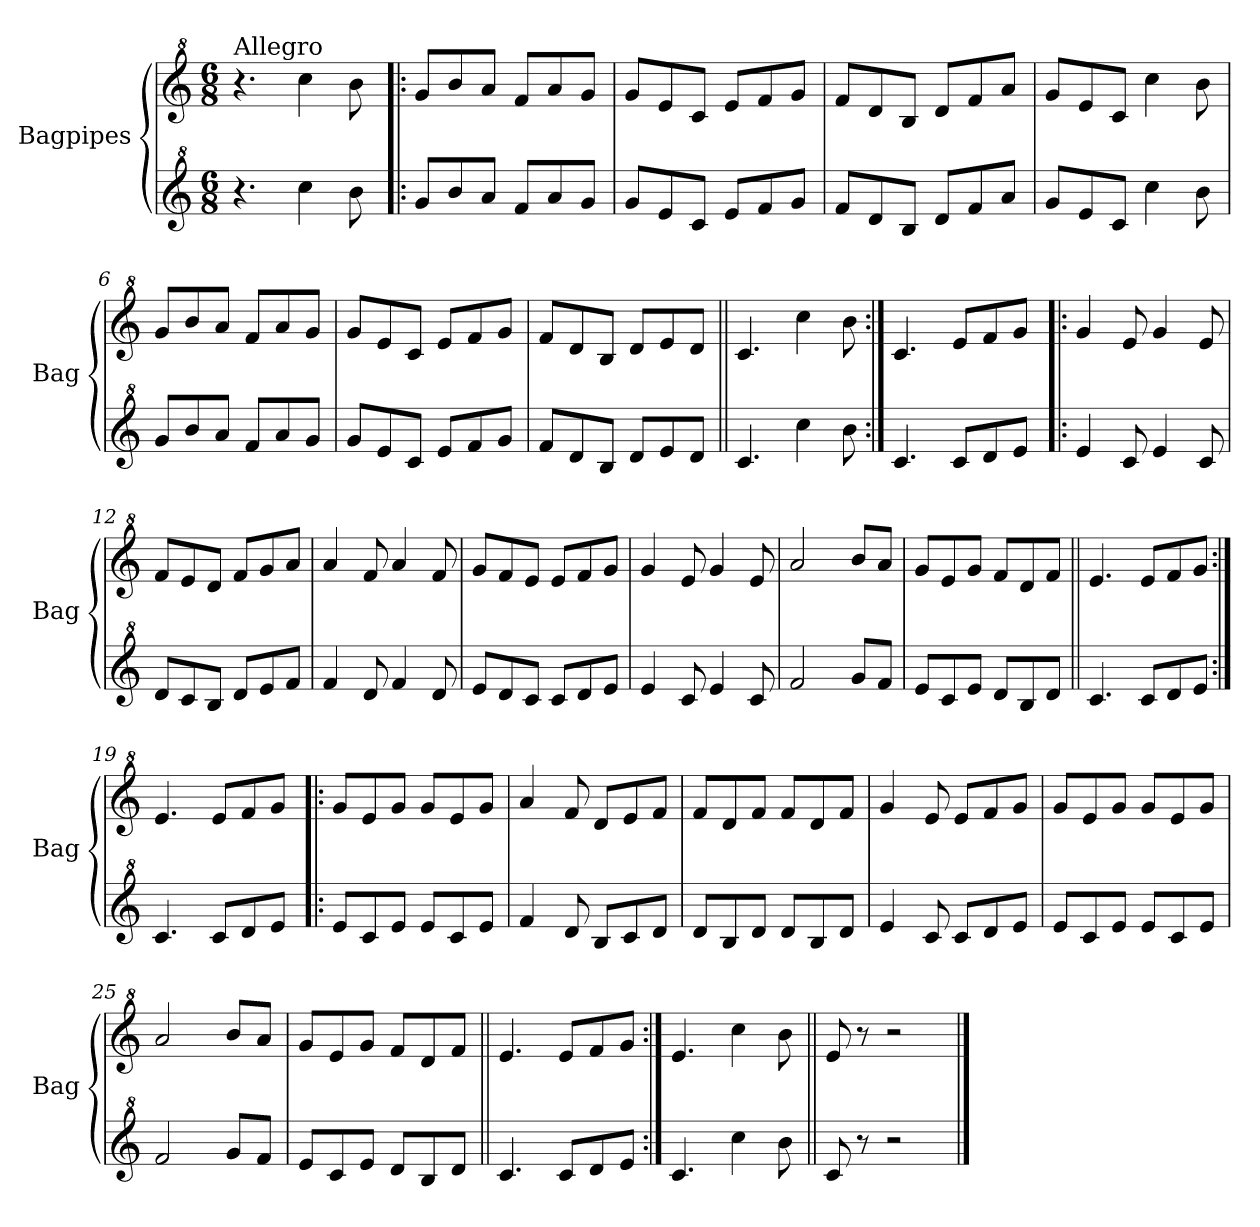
**kern	**kern
*part2	*part1
*staff2	*staff1
*I"Bagpipes	*I"Bagpipes
*I'Bag	*I'Bag
*clefG^2	*clefG^2
*k[]	*k[]
*C:	*C:
*M6/8	*M6/8
=1	=1
!	!LO:TX:a:t=Allegro
4.r	4.r
4ccc\	4ccc\
8bb\	8bb\
=2!|:	=2!|:
8gg/L	8gg/L
8bb/	8bb/
8aa/J	8aa/J
8ff/L	8ff/L
8aa/	8aa/
8gg/J	8gg/J
=3	=3
8gg/L	8gg/L
8ee/	8ee/
8cc/J	8cc/J
8ee/L	8ee/L
8ff/	8ff/
8gg/J	8gg/J
=4	=4
8ff/L	8ff/L
8dd/	8dd/
8b/J	8b/J
8dd/L	8dd/L
8ff/	8ff/
8aa/J	8aa/J
=5	=5
8gg/L	8gg/L
8ee/	8ee/
8cc/J	8cc/J
4ccc\	4ccc\
8bb\	8bb\
=6	=6
8gg/L	8gg/L
8bb/	8bb/
8aa/J	8aa/J
8ff/L	8ff/L
8aa/	8aa/
8gg/J	8gg/J
=7	=7
8gg/L	8gg/L
8ee/	8ee/
8cc/J	8cc/J
8ee/L	8ee/L
8ff/	8ff/
8gg/J	8gg/J
!!LO:LB:g=z
=8	=8
8ff/L	8ff/L
8dd/	8dd/
8b/J	8b/J
8dd/L	8dd/L
8ee/	8ee/
8dd/J	8dd/J
=9||	=9||
4.cc/	4.cc/
4ccc\	4ccc\
8bb\	8bb\
=10:|!	=10:|!
4.cc/	4.cc/
8cc/L	8ee/L
8dd/	8ff/
8ee/J	8gg/J
=11!|:	=11!|:
4ee/	4gg/
8cc/	8ee/
4ee/	4gg/
8cc/	8ee/
=12	=12
8dd/L	8ff/L
8cc/	8ee/
8b/J	8dd/J
8dd/L	8ff/L
8ee/	8gg/
8ff/J	8aa/J
=13	=13
4ff/	4aa/
8dd/	8ff/
4ff/	4aa/
8dd/	8ff/
=14	=14
8ee/L	8gg/L
8dd/	8ff/
8cc/J	8ee/J
8cc/L	8ee/L
8dd/	8ff/
8ee/J	8gg/J
=15	=15
4ee/	4gg/
8cc/	8ee/
4ee/	4gg/
8cc/	8ee/
!!LO:LB:g=z
=16	=16
2ff/	2aa/
8gg/L	8bb/L
8ff/J	8aa/J
=17	=17
8ee/L	8gg/L
8cc/	8ee/
8ee/J	8gg/J
8dd/L	8ff/L
8b/	8dd/
8dd/J	8ff/J
=18||	=18||
4.cc/	4.ee/
8cc/L	8ee/L
8dd/	8ff/
8ee/J	8gg/J
=19:|!	=19:|!
4.cc/	4.ee/
8cc/L	8ee/L
8dd/	8ff/
8ee/J	8gg/J
=20!|:	=20!|:
8ee/L	8gg/L
8cc/	8ee/
8ee/J	8gg/J
8ee/L	8gg/L
8cc/	8ee/
8ee/J	8gg/J
=21	=21
4ff/	4aa/
8dd/	8ff/
8b/L	8dd/L
8cc/	8ee/
8dd/J	8ff/J
=22	=22
8dd/L	8ff/L
8b/	8dd/
8dd/J	8ff/J
8dd/L	8ff/L
8b/	8dd/
8dd/J	8ff/J
=23	=23
4ee/	4gg/
8cc/	8ee/
8cc/L	8ee/L
8dd/	8ff/
8ee/J	8gg/J
!!LO:LB:g=z
=24	=24
8ee/L	8gg/L
8cc/	8ee/
8ee/J	8gg/J
8ee/L	8gg/L
8cc/	8ee/
8ee/J	8gg/J
=25	=25
2ff/	2aa/
8gg/L	8bb/L
8ff/J	8aa/J
=26	=26
8ee/L	8gg/L
8cc/	8ee/
8ee/J	8gg/J
8dd/L	8ff/L
8b/	8dd/
8dd/J	8ff/J
=27||	=27||
4.cc/	4.ee/
8cc/L	8ee/L
8dd/	8ff/
8ee/J	8gg/J
=28:|!	=28:|!
4.cc/	4.ee/
4ccc\	4ccc\
8bb\	8bb\
=29||	=29||
8cc/	8ee/
8r	8r
2r	2r
==	==
*-	*-
